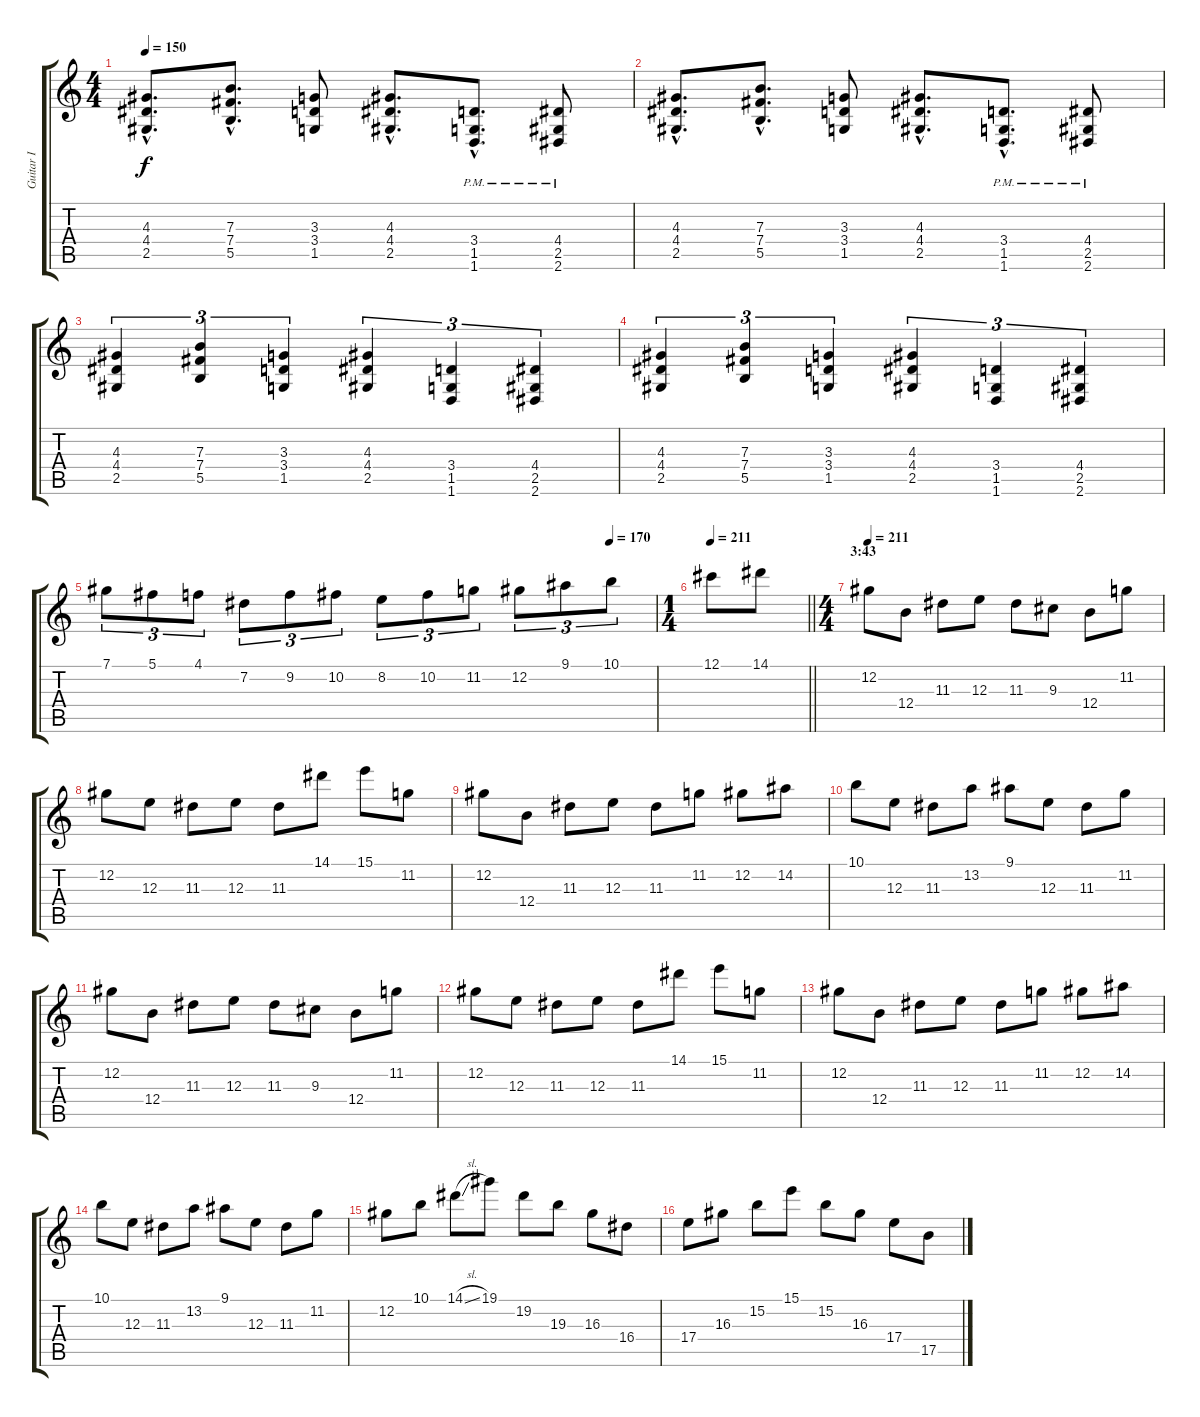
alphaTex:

\track ("Guitar I" "Guitar I") {instrument distortionguitar}
\staff {score tabs}
\tuning (Db4 Ab3 E3 B2 Gb2 Db2) {hide}
\ts (4 4)
\tempo 150
\clef g2
\ks c
(4.3{hac} 4.4{hac} 2.5{hac}).8{d dy f} (7.3{hac} 7.4{hac} 5.5{hac}).8{d} (3.3 3.4 1.5).8 (4.3{hac} 4.4{hac} 2.5{hac}).8{d} (3.4{hac pm} 1.5{hac pm} 1.6{hac pm}).8{d} (4.4{pm} 2.5{pm} 2.6{pm}).8 |
(4.3{hac} 4.4{hac} 2.5{hac}).8{d} (7.3{hac} 7.4{hac} 5.5{hac}).8{d} (3.3 3.4 1.5).8 (4.3{hac} 4.4{hac} 2.5{hac}).8{d} (3.4{hac pm} 1.5{hac pm} 1.6{hac pm}).8{d} (4.4{pm} 2.5{pm} 2.6{pm}).8 |
(4.3 4.4 2.5).4{tu (3 2)} (7.3 7.4 5.5).4{tu (3 2)} (3.3 3.4 1.5).4{tu (3 2)} (4.3 4.4 2.5).4{tu (3 2)} (3.4 1.5 1.6).4{tu (3 2)} (4.4 2.5 2.6).4{tu (3 2)} |
(4.3 4.4 2.5).4{tu (3 2)} (7.3 7.4 5.5).4{tu (3 2)} (3.3 3.4 1.5).4{tu (3 2)} (4.3 4.4 2.5).4{tu (3 2)} (3.4 1.5 1.6).4{tu (3 2)} (4.4 2.5 2.6).4{tu (3 2)} |
\tempo (170 0.9166666666666666)
7.1.8{tu (3 2)} 5.1.8{tu (3 2)} 4.1.8{tu (3 2)} 7.2.8{tu (3 2)} 9.2.8{tu (3 2)} 10.2.8{tu (3 2)} 8.2.8{tu (3 2)} 10.2.8{tu (3 2)} 11.2.8{tu (3 2)} 12.2.8{tu (3 2)} 9.1.8{tu (3 2)} 10.1.8{tu (3 2)} |
\ts (1 4)
\tempo 211
\barLineRight lightlight
12.1.8 14.1.8 |
\ts (4 4)
\section ("" "3:43")
\tempo 211
12.2.8 12.4.8 11.3.8 12.3.8 11.3.8 9.3.8 12.4.8 11.2.8 |
12.2.8 12.3.8 11.3.8 12.3.8 11.3.8 14.1.8 15.1.8 11.2.8 |
12.2.8 12.4.8 11.3.8 12.3.8 11.3.8 11.2.8 12.2.8 14.2.8 |
10.1.8 12.3.8 11.3.8 13.2.8 9.1.8 12.3.8 11.3.8 11.2.8 |
12.2.8 12.4.8 11.3.8 12.3.8 11.3.8 9.3.8 12.4.8 11.2.8 |
12.2.8 12.3.8 11.3.8 12.3.8 11.3.8 14.1.8 15.1.8 11.2.8 |
12.2.8 12.4.8 11.3.8 12.3.8 11.3.8 11.2.8 12.2.8 14.2.8 |
10.1.8 12.3.8 11.3.8 13.2.8 9.1.8 12.3.8 11.3.8 11.2.8 |
12.2.8 10.1.8 14.1{sl}.8 19.1.8 19.2.8 19.3.8 16.3.8 16.4.8 |
17.4.8 16.3.8 15.2.8 15.1.8 15.2.8 16.3.8 17.4.8 17.5.8
